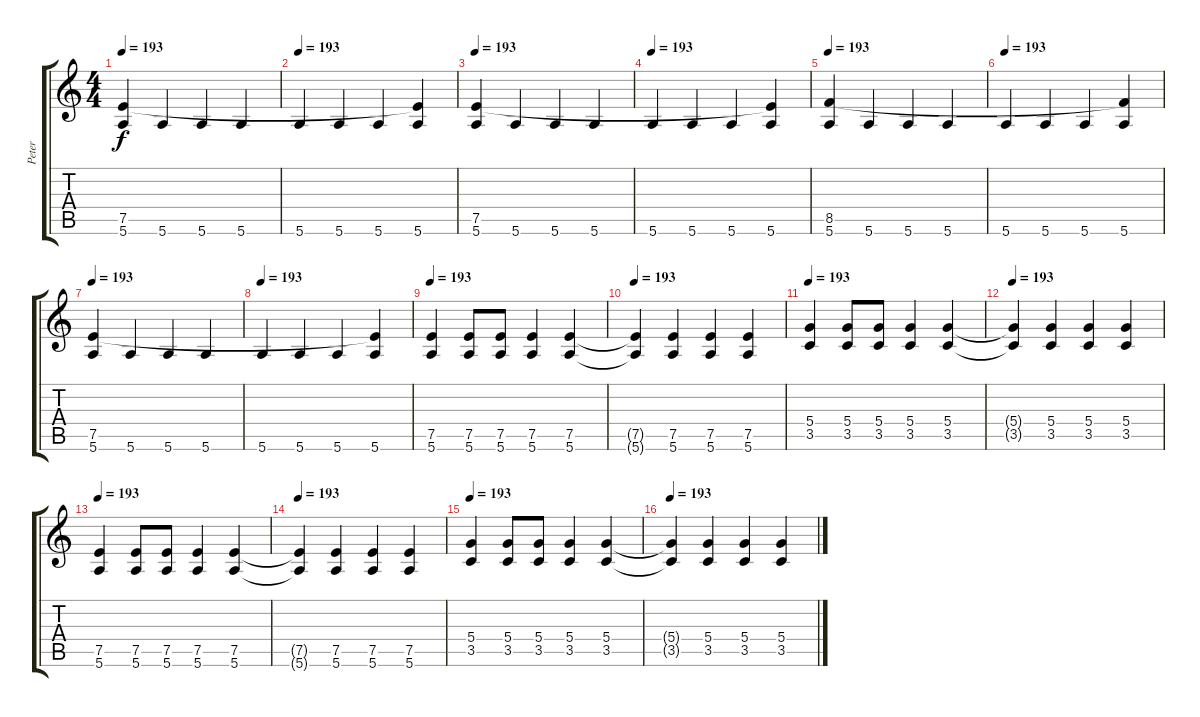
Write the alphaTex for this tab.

\track ("Peter" "Peter") {instrument distortionguitar}
\staff {score tabs}
\tuning (E4 B3 G3 D3 A2 E2) {hide}
\ts (4 4)
\tempo 193
\clef g2
\ks c
(7.5 5.6).4{dy f} 5.6.4 5.6.4 5.6.4 |
\tempo 193
5.6.4 5.6.4 5.6.4 (7.5{t} 5.6).4 |
\tempo 193
(7.5 5.6).4 5.6.4 5.6.4 5.6.4 |
\tempo 193
5.6.4 5.6.4 5.6.4 (7.5{t} 5.6).4 |
\tempo 193
(8.5 5.6).4 5.6.4 5.6.4 5.6.4 |
\tempo 193
5.6.4 5.6.4 5.6.4 (8.5{t} 5.6).4 |
\tempo 193
(7.5 5.6).4 5.6.4 5.6.4 5.6.4 |
\tempo 193
5.6.4 5.6.4 5.6.4 (7.5{t} 5.6).4 |
\tempo 193
(7.5 5.6).4 (7.5 5.6).8 (7.5 5.6).8 (7.5 5.6).4 (7.5 5.6).4 |
\tempo 193
(7.5{t} 5.6{t}).4 (7.5 5.6).4 (7.5 5.6).4 (7.5 5.6).4 |
\tempo 193
(5.4 3.5).4 (5.4 3.5).8 (5.4 3.5).8 (5.4 3.5).4 (5.4 3.5).4 |
\tempo 193
(5.4{t} 3.5{t}).4 (5.4 3.5).4 (5.4 3.5).4 (5.4 3.5).4 |
\tempo 193
(7.5 5.6).4 (7.5 5.6).8 (7.5 5.6).8 (7.5 5.6).4 (7.5 5.6).4 |
\tempo 193
(7.5{t} 5.6{t}).4 (7.5 5.6).4 (7.5 5.6).4 (7.5 5.6).4 |
\tempo 193
(5.4 3.5).4 (5.4 3.5).8 (5.4 3.5).8 (5.4 3.5).4 (5.4 3.5).4 |
\tempo 193
(5.4{t} 3.5{t}).4 (5.4 3.5).4 (5.4 3.5).4 (5.4 3.5).4
